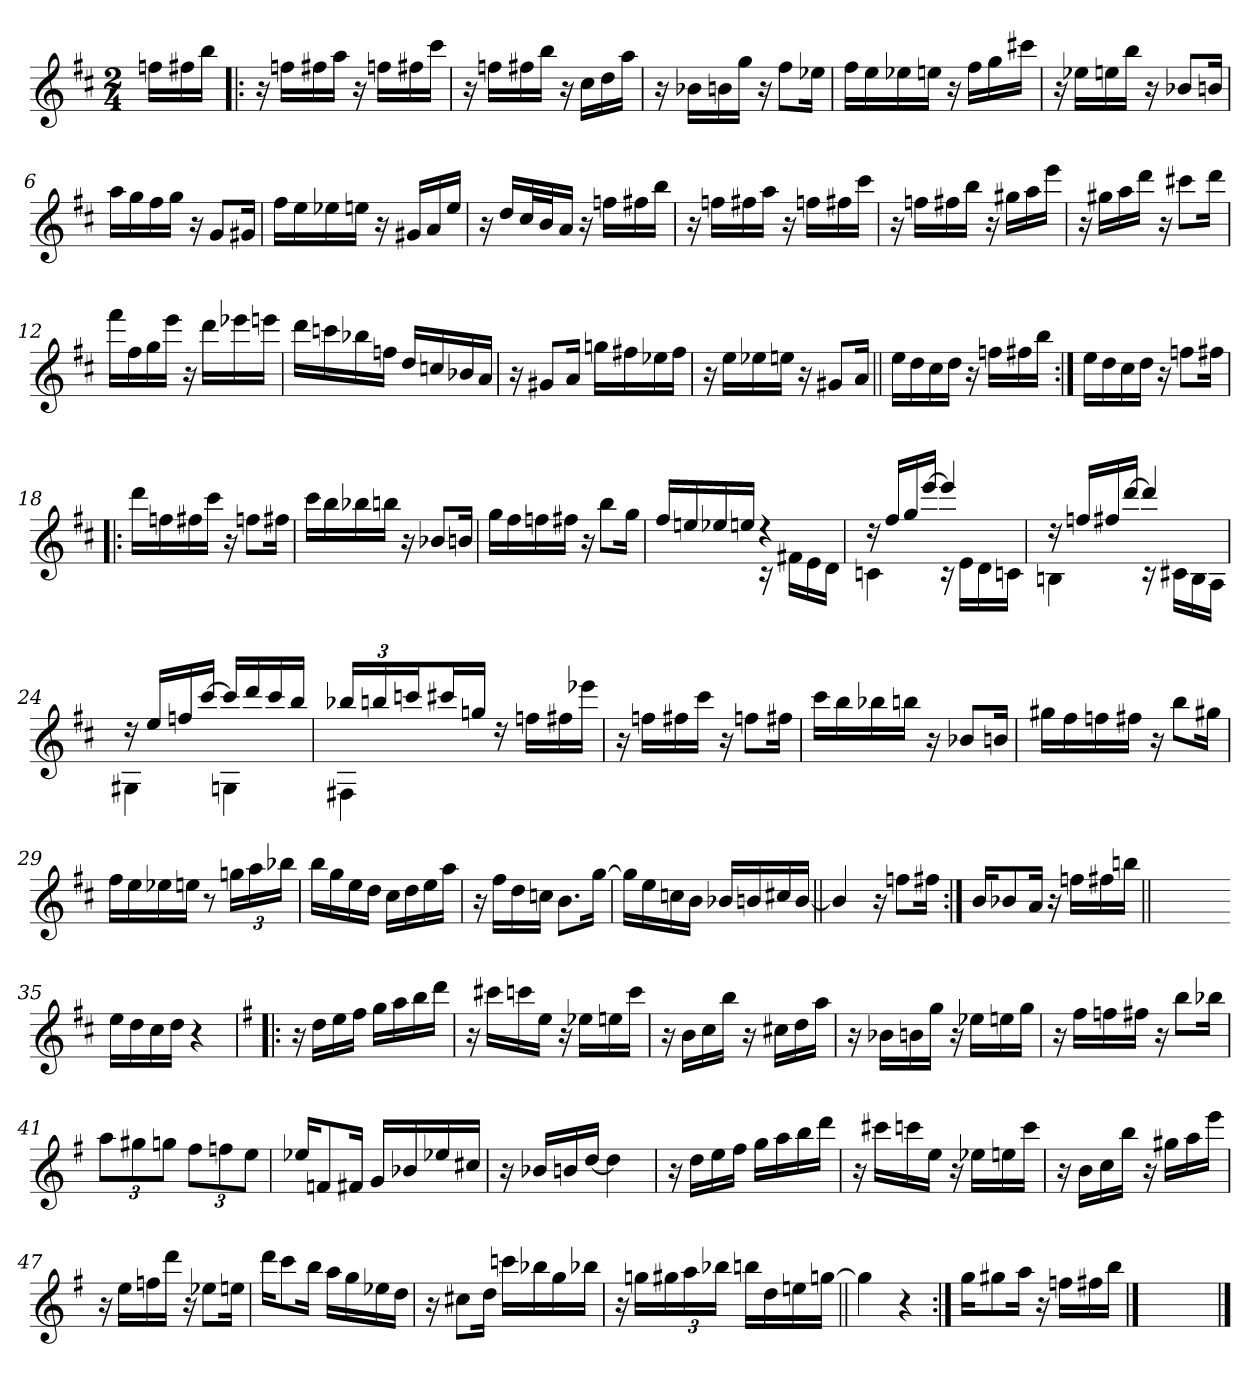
**kern
*part1
*staff1
*clefG2
*k[f#c#]
*D:
*M2/4
=
16ffn\LL
16ff#X\
16bb\JJ
=1!|:
16r
16ffn\LL
16ff#X\
16aa\JJ
16r
16ffn\LL
16ff#X\
16ccc#\JJ
=2
16r
16ffn\LL
16ff#X\
16bb\JJ
16r
16cc#\LL
16dd\
16aa\JJ
=3
16r
16b-X\LL
16bn\
16gg\JJ
16r
8ff#\L
16ee-X\Jk
=4
16ff#\LL
16ee\
16ee-X\
16een\JJ
16r
16ff#\LL
16gg\
16ccc#X\JJ
!!LO:LB:g=z
=5
16r
16ee-X\LL
16een\
16bb\JJ
16r
8b-X/L
16bn/Jk
=6
16aa\LL
16gg\
16ff#\
16gg\JJ
16r
8g/L
16g#X/Jk
=7
16ff#\LL
16ee\
16ee-X\
16een\JJ
16r
16g#X/LL
16a/
16ee/JJ
=8
16r
16dd/LL
32cc#/L
32b/J
16a/JJ
16r
16ffn\LL
16ff#X\
16bb\JJ
!!LO:LB:g=z
=9
16r
16ffn\LL
16ff#X\
16aa\JJ
16r
16ffn\LL
16ff#X\
16ccc#\JJ
=10
16r
16ffn\LL
16ff#X\
16bb\JJ
16r
16gg#X\LL
16aa\
16eee\JJ
=11
16r
16gg#X\LL
16aa\
16ddd\JJ
16r
8ccc#X\L
16ddd\Jk
=12
16fff#\LL
16ff#\
16gg\
16eee\JJ
16r
16ddd\LL
16eee-X\
16eeen\JJ
!!LO:LB:g=z
=13
16ddd\LL
16cccn\
16bb-X\
16ffn\JJ
16dd/LL
16ccn/
16b-X/
16a/JJ
=14
16r
8g#X/L
16a/Jk
16ggn\LL
16ff#X\
16ee-X\
16ff#\JJ
=15
16r
16ee\LL
16ee-X\
16een\JJ
16r
8g#X/L
16a/Jk
=16||
16ee\LL
16dd\
16cc#\
16dd\JJ
16r
16ffn\LL
16ff#X\
16bb\JJ
!!LO:LB:g=z
=17:|!
16ee\LL
16dd\
16cc#\
16dd\JJ
16r
8ffn\L
16ff#X\Jk
=18!|:
16ddd\LL
16ffn\
16ff#X\
16ccc#\JJ
16r
8ffn\L
16ff#X\Jk
=19
16ccc#\LL
16bb\
16bb-X\
16bbn\JJ
16r
8b-X/L
16bn/Jk
=20
16gg\LL
16ff#\
16ffn\
16ff#X\JJ
16r
8bb\L
16gg\Jk
!!LO:LB:g=z
=21
*^
16ff#/LL	4ryy
16een/	.
16ee-X/	.
16een/JJ	.
4rdd	16rc
.	16f#X!\LL
.	16e!\
.	16d!\JJ
=22	=22
16rdd	4cn!\
16ff#/LL	.
16gg/	.
[>16eee/JJ	.
4eee/]	16rc
.	16e!\LL
.	16d!\
.	16cn!\JJ
=23	=23
16rdd	4Bn!\
16ffn/LL	.
16ff#X/	.
[>16ddd/JJ	.
4ddd/]	16rB
.	16c#X!\LL
.	16B!\
.	16A!\JJ
=24	=24
16rdd	4G#X!\
16ee/LL	.
16ffn/	.
[>16ccc#/JJ	.
16ccc#/LL]	4Gn!\
16ddd/	.
16ccc#/	.
16bb/JJ	.
!!LO:LB:g=z	!!
=25	=25
*Xbrackettup	*
24bb-X/LL	4F#X!\
24bbn/	.
24cccn/J	.
16ccc#X/L	.
16ggn/JJ	.
16rdd	4ryy
16ffn\LL	.
16ff#X\	.
16eee-X\JJ	.
*v	*v
=26
16r
16ffn\LL
16ff#X\
16ccc#\JJ
16r
8ffn\L
16ff#X\Jk
=27
16ccc#\LL
16bb\
16bb-X\
16bbn\JJ
16r
8b-X/L
16bn/Jk
=28
16gg#X\LL
16ff#\
16ffn\
16ff#X\JJ
16r
8bb\L
16gg#X\Jk
!!LO:LB:g=z
=29
16ff#\LL
16ee\
16ee-X\
16een\JJ
8r
24ggn\LL
24aa\
24bb-X\JJ
=30
16bb\LL
16gg\
16ee\
16dd\JJ
16cc#\LL
16dd\
16ee\
16aa\JJ
=31
16r
16ff#\LL
16dd\
16ccn\JJ
8.b\L
[16gg\Jk
=32
16gg\LL]
16ee\
16ccn\
16b\JJ
16b-X/LL
16bn/
16cc#X/
[16b/JJ
!!LO:LB:g=z
=33||
4b/]
16r
8ffn\L
16ff#X\Jk
=34:|!
16b/KL
8b-X/
16a/Jk
16r
16ffn\LL
16ff#X\
16bbn\JJ
=34X341||
2ryy
!!LO:PB:g=z
=35-
16ee\LL
16dd\
16cc#\
16dd\JJ
4r
=36!|:
*k[f#]
*G:
16r
16dd\LL
16ee\
16ff#\JJ
16gg\LL
16aa\
16bb\
16ddd\JJ
=37
16r
16ccc#X\LL
16cccn\
16ee\JJ
16r
16ee-X\LL
16een\
16ccc\JJ
=38
16r
16b\LL
16cc\
16bb\JJ
16r
16cc#X\LL
16dd\
16aa\JJ
!!LO:LB:g=z
=39
16r
16b-X\LL
16bn\
16gg\JJ
16r
16ee-X\LL
16een\
16gg\JJ
=40
16r
16ff#\LL
16ffn\
16ff#X\JJ
16r
8bb\L
16bb-X\Jk
=41
12aa\L
12gg#X\
12ggn\J
12ff#\L
12ffn\
12ee\J
=42
16ee-X/KL
8fn/
16f#X/Jk
16g/LL
16b-X/
16ee-X/
16cc#X/JJ
!!LO:LB:g=z
=43
16r
16b-X/LL
16bn/
[16dd/JJ
4dd\]
=44
16r
16dd\LL
16ee\
16ff#\JJ
16gg\LL
16aa\
16bb\
16ddd\JJ
=45
16r
16ccc#X\LL
16cccn\
16ee\JJ
16r
16ee-X\LL
16een\
16ccc\JJ
=46
16r
16b\LL
16cc\
16bb\JJ
16r
16gg#X\LL
16aa\
16eee\JJ
!!LO:LB:g=z
=47
16r
16ee\LL
16ffn\
16ddd\JJ
16r
8ee-X\L
16een\Jk
=48
16ddd\KL
8ccc\
16bb\Jk
16aa\LL
16gg\
16ee-X\
16dd\JJ
=49
16r
8cc#X\L
16dd\Jk
16cccn\LL
16bb-X\
16gg\
16bb-X\JJ
=50
16r
16ggn\KL
24gg#X\L
24aa\
24bb-X\JJ
16bbn\LL
16dd\
16een\
[16ggn\JJ
!!LO:LB:g=z
=51||
4gg\]
4r
=52:|!
16gg\KL
8gg#X\
16aa\Jk
16r
16ffn\LL
16ff#X\
16bb\JJ
==53
2ryy
==
*-
